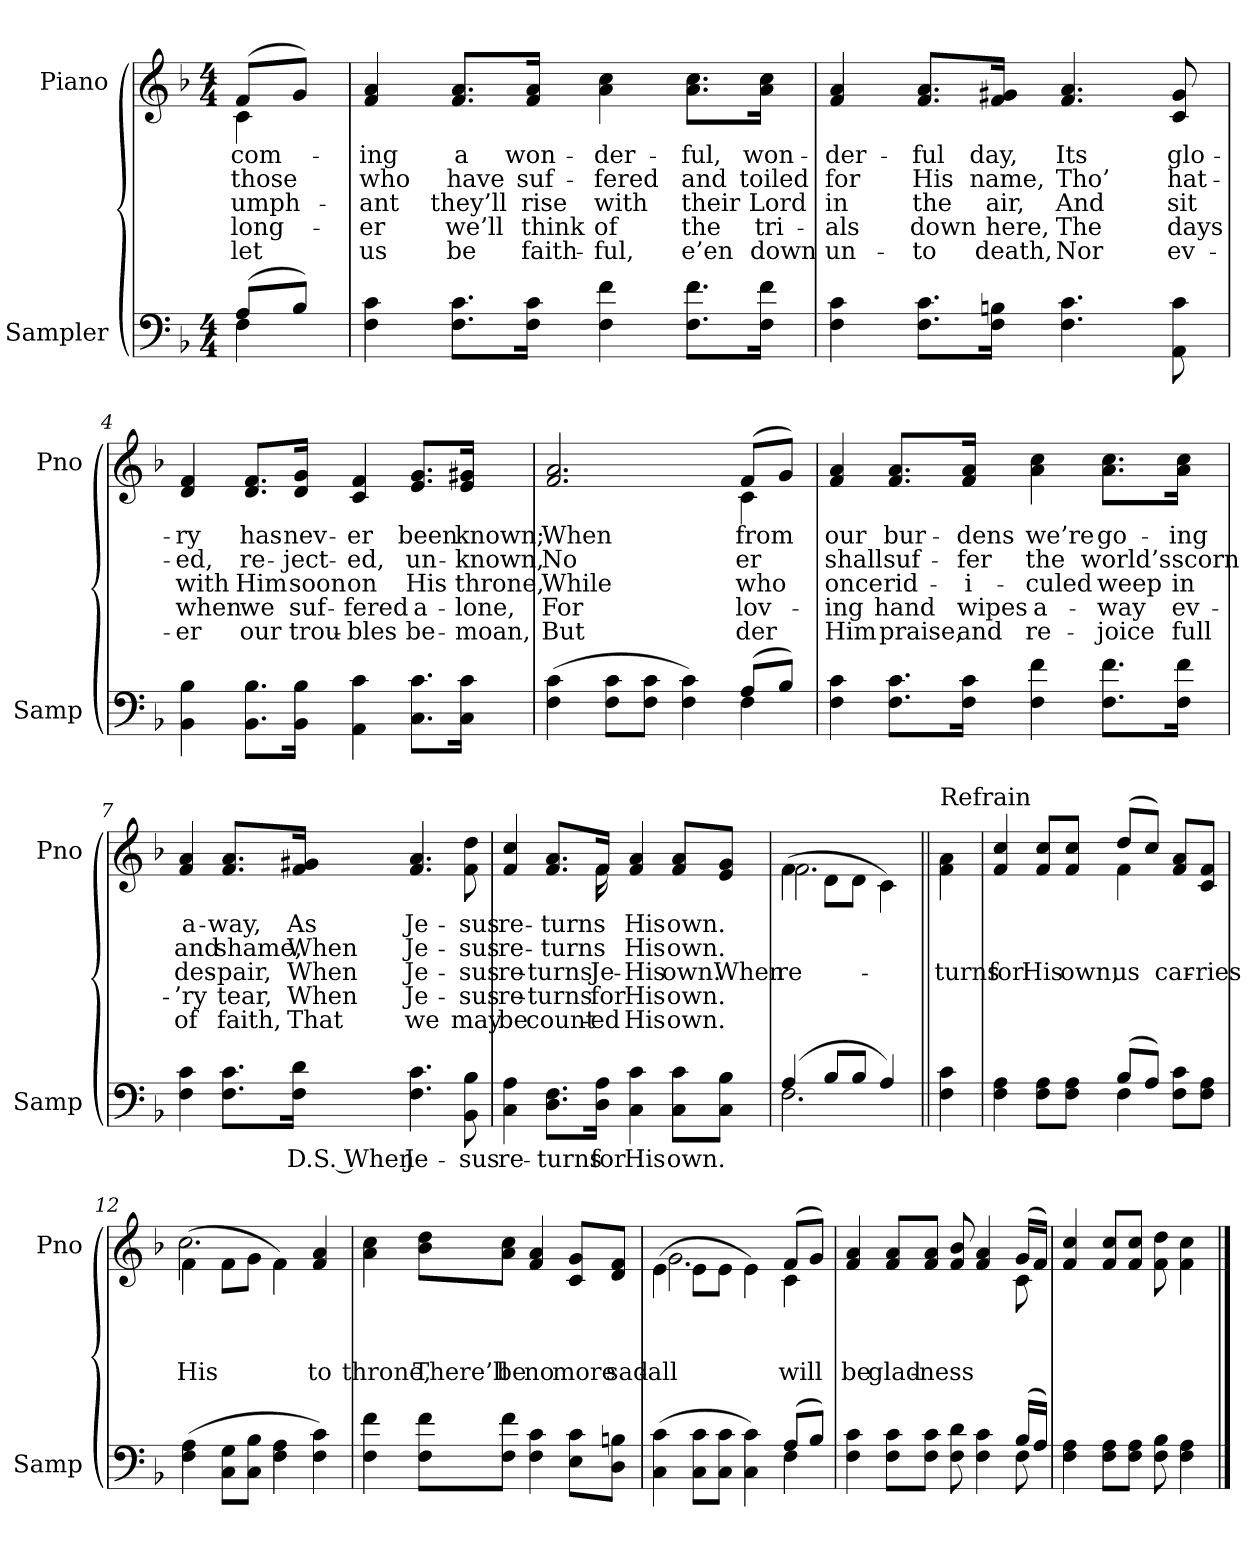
**kern	**text	**kern	**text	**text	**text	**text	**text
*part2	*part2	*part1	*part1	*part1	*part1	*part1	*part1
*staff2	*staff2	*staff1	*staff1	*staff1	*staff1	*staff1	*staff1
*I"Sampler	*	*I"Piano	*	*	*	*	*
*I'Samp	*	*I'Pno	*	*	*	*	*
*clefF4	*	*clefG2	*	*	*	*	*
*k[b-]	*	*k[b-]	*	*	*	*	*
*F:	*	*F:	*	*	*	*	*
*M4/4	*	*M4/4	*	*	*	*	*
=1	=1	=1	=1	=1	=1	=1	=1
*^	*	*^	*	*	*	*	*
(8A/L	4F	.	(8f/L	4c	com-	those	-umph-	long-	let
8B-/J)	.	.	8g/J)	.	.	.	.	.	.
*v	*v	*	*	*	*	*	*	*	*
*	*	*v	*v	*	*	*	*	*
=2	=2	=2	=2	=2	=2	=2	=2
4F 4c	.	4f 4a	-ing	who	-ant	-er	us
8.F\ 8.c\L	.	8.f/ 8.a/L	a	have	they’ll	we’ll	be
16F\ 16c\Jk	.	16f/ 16a/Jk	won-	suf-	rise	think	faith-
4F 4f	.	4a 4cc	-der-	-fered	with	of	-ful,
8.F\ 8.f\L	.	8.a\ 8.cc\L	-ful,	and	their	the	e’en
16F\ 16f\Jk	.	16a\ 16cc\Jk	won-	toiled	Lord	tri-	down
=3	=3	=3	=3	=3	=3	=3	=3
4F 4c	.	4f 4a	-der-	for	in	-als	un-
8.F\ 8.c\L	.	8.f/ 8.a/L	-ful	His	the	down	-to
16F\ 16Bn\Jk	.	16f/ 16g#X/Jk	day,	name,	air,	here,	death,
4.F 4.c	.	4.f 4.a	Its	Tho’	And	The	Nor
8AA 8c	.	8c 8g#	glo-	hat-	sit	days	ev-
=4	=4	=4	=4	=4	=4	=4	=4
4BB- 4B-	.	4d 4f	-ry	-ed,	with	when	-er
8.BB-\ 8.B-\L	.	8.d/ 8.f/L	has	re-	Him	we	our
16BB-\ 16B-\Jk	.	16d/ 16g/Jk	nev-	-ject-	soon	suf-	trou-
4AA 4c	.	4c 4f	-er	-ed,	on	-fered	-bles
8.C\ 8.c\L	.	8.e/ 8.g/L	been	un-	His	a-	be-
16C\ 16c\Jk	.	16e/ 16g#X/Jk	known;	-known,	throne,	-lone,	-moan,
=5	=5	=5	=5	=5	=5	=5	=5
*^	*	*^	*	*	*	*	*
(4F 4c	2.ryy	.	2.f 2.a	2.ryy	When	No	While	For	But
8F\ 8c\L	.	.	.	.	.	.	.	.	.
8F\ 8c\J	.	.	.	.	.	.	.	.	.
4F 4c)	.	.	.	.	.	.	.	.	.
(8A/L	4F	.	(8f/L	4c	from	-er	who	lov-	-der
8B-/J)	.	.	8g/J)	.	.	.	.	.	.
*v	*v	*	*	*	*	*	*	*	*
*	*	*v	*v	*	*	*	*	*
=6	=6	=6	=6	=6	=6	=6	=6
4F 4c	.	4f 4a	our	shall	once	-ing	Him
8.F\ 8.c\L	.	8.f/ 8.a/L	bur-	suf-	rid-	hand	praise,
16F\ 16c\Jk	.	16f/ 16a/Jk	-dens	-fer	-i-	wipes	and
4F 4f	.	4a 4cc	we’re	the	-culed	a-	re-
8.F\ 8.f\L	.	8.a\ 8.cc\L	go-	world’s	weep	-way	-joice
16F\ 16f\Jk	.	16a\ 16cc\Jk	-ing	scorn	in	ev-	full
=7	=7	=7	=7	=7	=7	=7	=7
4F 4c	.	4f 4a	a-	and	des-	-’ry	of
8.F\ 8.c\L	.	8.f/ 8.a/L	-way,	shame,	-pair,	tear,	faith,
16F\ 16d\Jk	D.S. When	16f/ 16g#X/Jk	As	When	When	When	That
4.F 4.c	Je-	4.f 4.a	Je-	Je-	Je-	Je-	we
8BB- 8B-	-sus	8f\ 8dd\	-sus	-sus	-sus	-sus	may
=8	=8	=8	=8	=8	=8	=8	=8
*	*	*^	*	*	*	*	*
4C 4A	re-	4f 4cc	4..ryy	re-	re-	re-	re-	be
8.D\ 8.F\L	-turns	8.f/ 8.a/L	.	-turns	-turns	-turns	-turns	count-
16D\ 16A\Jk	for	16f/Jk	16f	.	.	Je-	for	-ed
4C 4c	His	4f 4a	2ryy	His	His	His	His	His
8C\ 8c\L	own.	8f/ 8a/L	.	own.	own.	own.	own.	own.
8C\ 8B-\J	.	8e/ 8g/J	.	.	.	When	.	.
=9	=9	=9	=9	=9	=9	=9	=9	=9
*^	*	*	*	*	*	*	*	*
(4A/	2.F	.	(4f\	2.f	.	.	re-	.	.
8B-/L	.	.	8d\L	.	.	.	.	.	.
8B-/J	.	.	8d\J	.	.	.	.	.	.
4A/)	.	.	4c\)	.	.	.	.	.	.
*v	*v	*	*	*	*	*	*	*	*
*	*	*v	*v	*	*	*	*	*
=10||	=10||	=10||	=10||	=10||	=10||	=10||	=10||
!	!	!LO:TX:t=Refrain	!	!	!	!	!
4F 4c	.	4f\ 4a\	.	.	-turns	.	.
=11	=11	=11	=11	=11	=11	=11	=11
*^	*	*^	*	*	*	*	*
4F 4A	2ryy	.	4f 4cc	2ryy	.	.	for	.	.
8F\ 8A\L	.	.	8f/ 8cc/L	.	.	.	His	.	.
8F\ 8A\J	.	.	8f/ 8cc/J	.	.	.	own,	.	.
(8B-/L	4F	.	(8dd/L	4f	.	.	us	.	.
8A/J)	.	.	8cc/J)	.	.	.	.	.	.
8F\ 8c\L	4ryy	.	8f/ 8a/L	4ryy	.	.	car-	.	.
8F\ 8A\J	.	.	8c/ 8f/J	.	.	.	-ries	.	.
*v	*v	*	*	*	*	*	*	*	*
=12	=12	=12	=12	=12	=12	=12	=12	=12
(4F 4A	.	(4f\	2.cc	.	.	His	.	.
8C\ 8G\L	.	8f\L	.	.	.	.	.	.
8C\ 8B-\J	.	8g\J	.	.	.	.	.	.
4F 4A	.	4f\)	.	.	.	.	.	.
4F 4c)	.	4f 4a	4ryy	.	.	to	.	.
*	*	*v	*v	*	*	*	*	*
=13	=13	=13	=13	=13	=13	=13	=13
4F 4f	.	4a 4cc	.	.	throne,	.	.
8F\ 8f\L	.	8b-\ 8dd\L	.	.	There’ll	.	.
8F\ 8f\J	.	8a\ 8cc\J	.	.	be	.	.
4F 4c	.	4f 4a	.	.	no	.	.
8E\ 8c\L	.	8c/ 8g/L	.	.	more	.	.
8D\ 8Bn\J	.	8d/ 8f/J	.	.	sad-	.	.
=14	=14	=14	=14	=14	=14	=14	=14
*^	*	*^	*	*	*	*	*
(4C 4c	2.ryy	.	(4e\	2.g	.	.	all	.	.
8C\ 8c\L	.	.	8e\L	.	.	.	.	.	.
8C\ 8c\J	.	.	8e\J	.	.	.	.	.	.
4C 4c)	.	.	4e\)	.	.	.	.	.	.
(8A/L	4F	.	(8f/L	4c	.	.	will	.	.
8B-/J)	.	.	8g/J)	.	.	.	.	.	.
=15	=15	=15	=15	=15	=15	=15	=15	=15	=15
4F 4c	2..ryy	.	4f 4a	2..ryy	.	.	be	.	.
8F\ 8c\L	.	.	8f/ 8a/L	.	.	.	glad-	.	.
8F\ 8c\J	.	.	8f/ 8a/J	.	.	.	-ness	.	.
8F 8d	.	.	8f 8b-	.	.	.	.	.	.
4F 4c	.	.	4f 4a	.	.	.	.	.	.
(16B-/LL	8F	.	(16g/LL	8c	.	.	.	.	.
16A/JJ)	.	.	16f/JJ)	.	.	.	.	.	.
*v	*v	*	*	*	*	*	*	*	*
*	*	*v	*v	*	*	*	*	*
=16	=16	=16	=16	=16	=16	=16	=16
4F 4A	.	4f 4cc	.	.	.	.	.
8F\ 8A\L	.	8f/ 8cc/L	.	.	.	.	.
8F\ 8A\J	.	8f/ 8cc/J	.	.	.	.	.
8F 8B-	.	8f\ 8dd\	.	.	.	.	.
4F 4A	.	4f\ 4cc\	.	.	.	.	.
==	==	==	==	==	==	==	==
*-	*-	*-	*-	*-	*-	*-	*-
